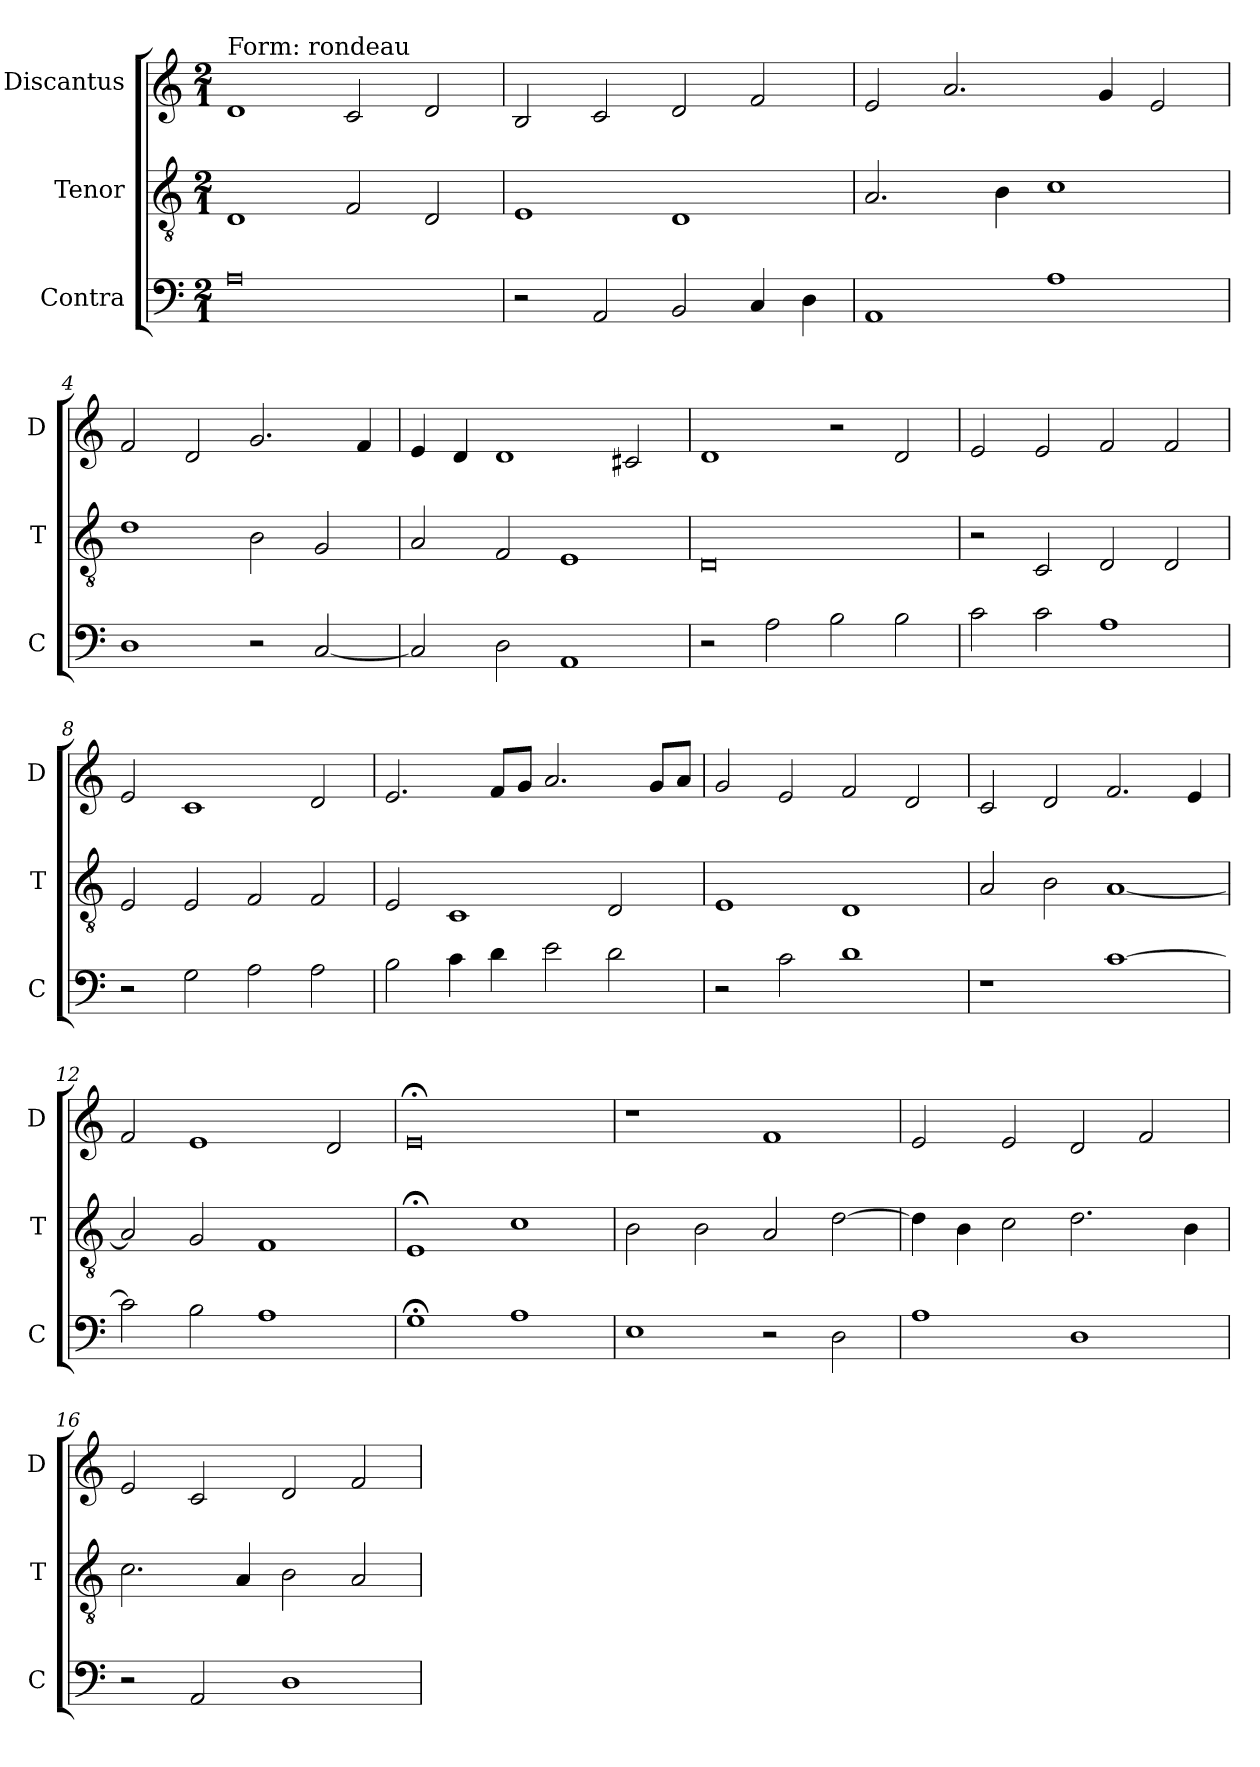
**kern	**kern	**kern
*part3	*part2	*part1
*staff3	*staff2	*staff1
*I"Contra	*I"Tenor	*I"Discantus
*I'C	*I'T	*I'D
*clefF4	*clefGv2	*clefG2
*k[]	*k[]	*k[]
*M2/1	*M2/1	*M2/1
=1	=1	=1
!	!	!LO:TX:a:t=Form&colon; rondeau
0A	1D	1d
.	2F/	2c/
.	2D/	2d/
=2	=2	=2
2r	1E	2B/
2AA/	.	2c/
2BB/	1D	2d/
4C/	.	2f/
4D\	.	.
=3	=3	=3
1AA	2.A/	2e/
.	.	2.a/
.	4B\	.
1A	1c	.
.	.	4g/
.	.	2e/
=4	=4	=4
1D	1d	2f/
.	.	2d/
2r	2B\	2.g/
[2C/	2G/	.
.	.	4f/
=5	=5	=5
2C/]	2A/	4e/
.	.	4d/
2D\	2F/	1d
1AA	1E	.
.	.	2c#X/
=6	=6	=6
2r	0D	1d
2A\	.	.
2B\	.	2r
2B\	.	2d/
=7	=7	=7
2c\	2r	2e/
2c\	2C/	2e/
1A	2D/	2f/
.	2D/	2f/
=8	=8	=8
2r	2E/	2e/
2G\	2E/	1c
2A\	2F/	.
2A\	2F/	2d/
=9	=9	=9
2B\	2E/	2.e/
4c\	1C	.
4d\	.	8f/L
.	.	8g/J
2e\	.	2.a/
2d\	2D/	.
.	.	8g/L
.	.	8a/J
=10	=10	=10
2r	1E	2g/
2c\	.	2e/
1d	1D	2f/
.	.	2d/
=11	=11	=11
1r	2A/	2c/
.	2B\	2d/
[1c	[1A	2.f/
.	.	4e/
=12	=12	=12
2c\]	2A/]	2f/
2B\	2G/	1e
1A	1F	.
.	.	2d/
=13	=13	=13
1G;<	1E;<	0e;<
1A	1c	.
=14	=14	=14
1E	2B\	1r
.	2B\	.
2r	2A/	1f
2D\	[2d\	.
=15	=15	=15
1A	4d\]	2e/
.	4B\	.
.	2c\	2e/
1D	2.d\	2d/
.	.	2f/
.	4B\	.
=16	=16	=16
2r	2.c\	2e/
2AA/	.	2c/
.	4A/	.
1D	2B\	2d/
.	2A/	2f/
=	=	=
*-	*-	*-
